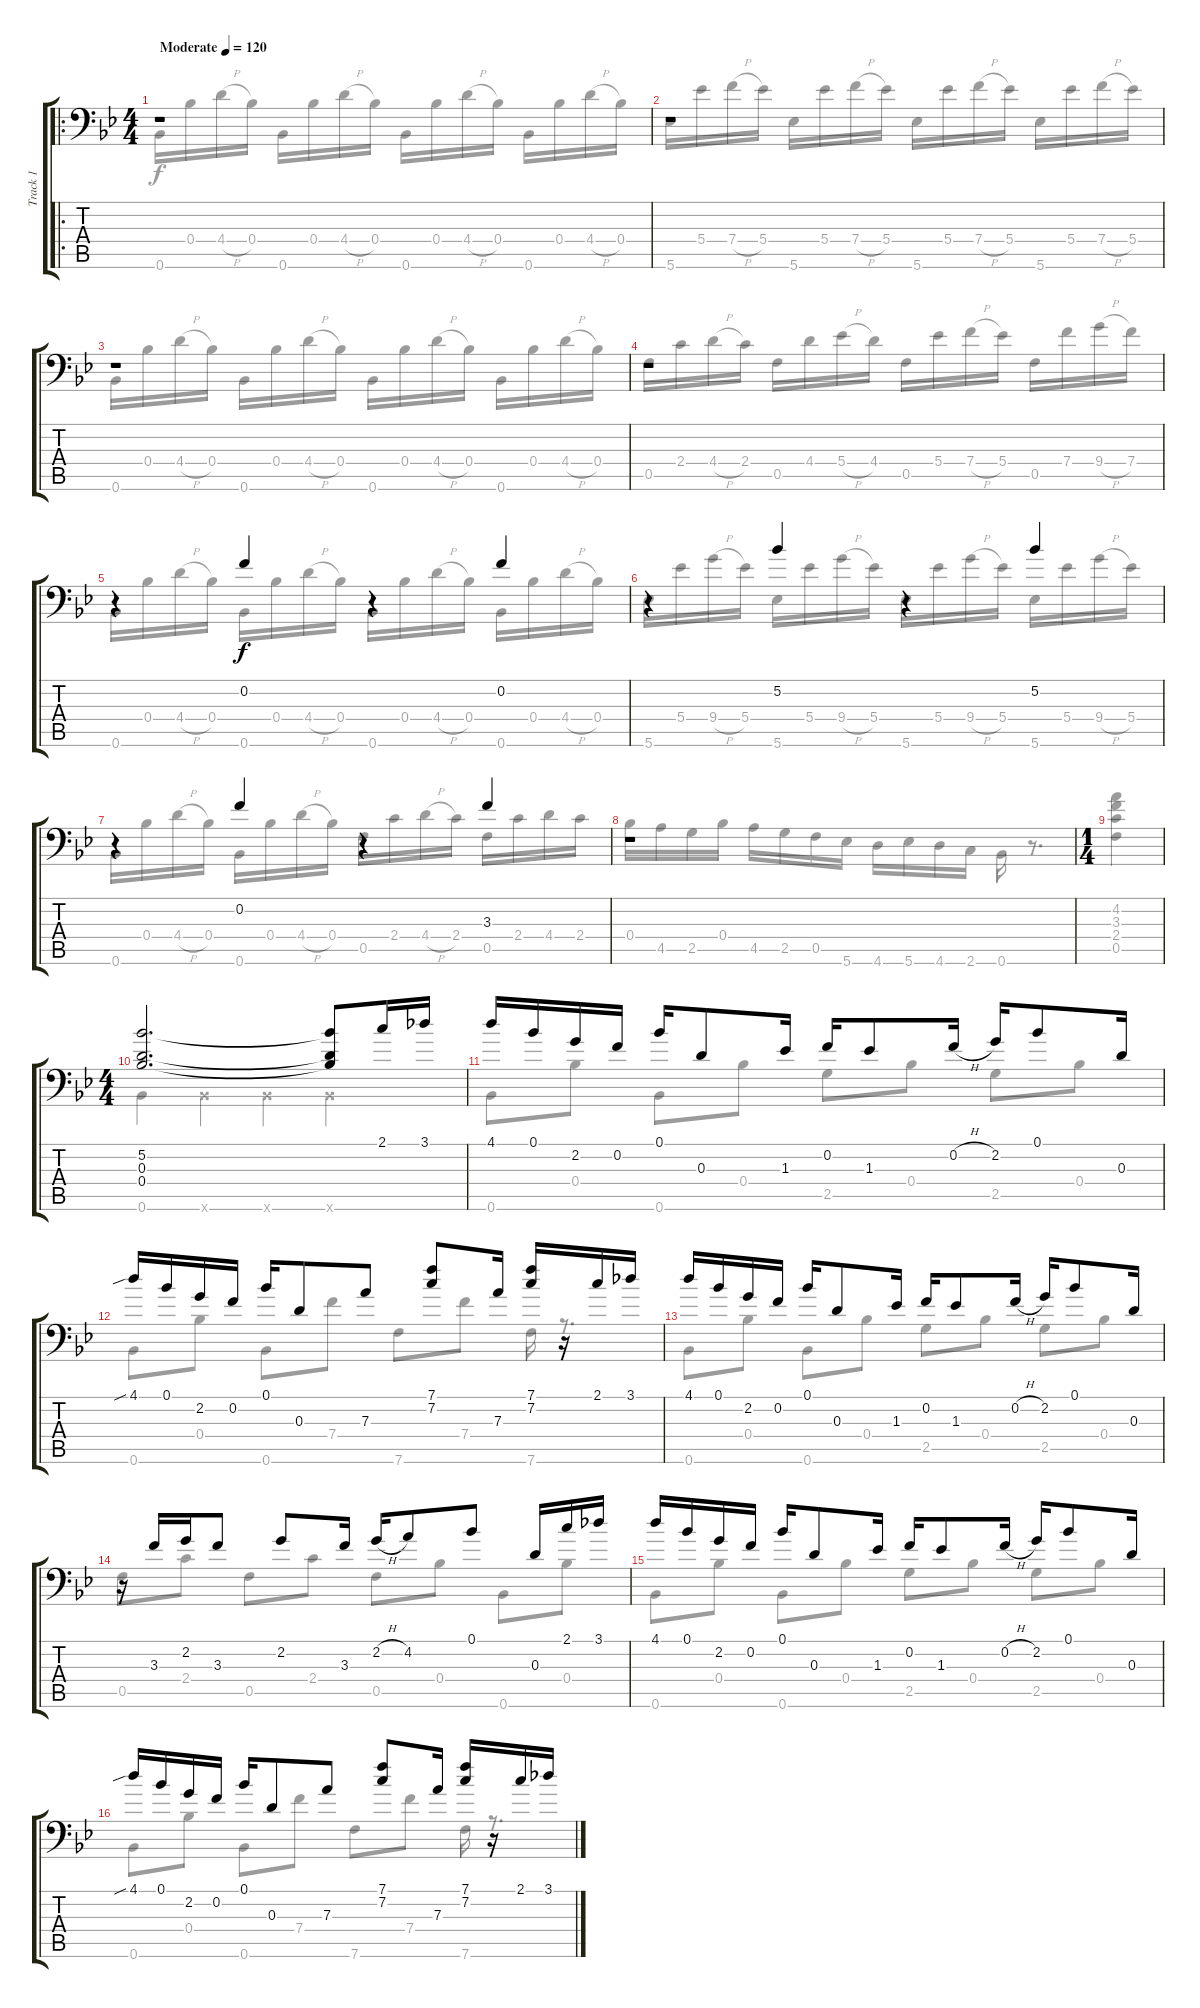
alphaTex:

\track ("Track 1" "Track 1") {instrument acousticguitarsteel}
\staff {score tabs}
\tuning (Bb3 F3 D3 Bb2 F2 Bb1) {hide}
\voice
\ro
\ts (4 4)
\tempo (120 "Moderate")
\clef f4
\ks bb
r.1{dy f instrument acousticguitarsteel} |
r.1 |
r.1 |
r.1 |
r.4 0.2.4 r.4 0.2.4 |
r.4 5.2.4 r.4 5.2.4 |
r.4 0.2.4 r.4 3.3.4 |
r.1 |
\ts (1 4)
|
\ts (4 4)
(5.2 0.3 0.4).2{d} (5.2{t} 0.3{t} 0.4{t}).8 2.1.16 3.1.16 |
4.1.16 0.1.16 2.2.16 0.2.16 0.1.16 0.3.8 1.3.16 0.2.16 1.3.8 0.2{h}.16 2.2.16 0.1.8 0.3.16 |
4.1{sib}.16 0.1.16 2.2.16 0.2.16 0.1.16 0.3.8 7.3.8 (7.1 7.2).8 7.3.16 (7.1 7.2).16 r.16 2.1.16 3.1.16 |
4.1.16 0.1.16 2.2.16 0.2.16 0.1.16 0.3.8 1.3.16 0.2.16 1.3.8 0.2{h}.16 2.2.16 0.1.8 0.3.16 |
r.16 3.3.16 2.2.16 3.3.8 2.2.8 3.3.16 2.2{h}.16 4.2.8 0.1.8 0.3.16 2.1.16 3.1.16 |
4.1.16 0.1.16 2.2.16 0.2.16 0.1.16 0.3.8 1.3.16 0.2.16 1.3.8 0.2{h}.16 2.2.16 0.1.8 0.3.16 |
4.1{sib}.16 0.1.16 2.2.16 0.2.16 0.1.16 0.3.8 7.3.8 (7.1 7.2).8 7.3.16 (7.1 7.2).16 r.16 2.1.16 3.1.16
\voice
\clef f4
\ottava regular
\simile none
\ks bb
0.6.16{dy f} 0.4.16 4.4{h}.16 0.4.16 0.6.16 0.4.16 4.4{h}.16 0.4.16 0.6.16 0.4.16 4.4{h}.16 0.4.16 0.6.16 0.4.16 4.4{h}.16 0.4.16 |
5.6.16 5.4.16 7.4{h}.16 5.4.16 5.6.16 5.4.16 7.4{h}.16 5.4.16 5.6.16 5.4.16 7.4{h}.16 5.4.16 5.6.16 5.4.16 7.4{h}.16 5.4.16 |
0.6.16 0.4.16 4.4{h}.16 0.4.16 0.6.16 0.4.16 4.4{h}.16 0.4.16 0.6.16 0.4.16 4.4{h}.16 0.4.16 0.6.16 0.4.16 4.4{h}.16 0.4.16 |
0.5.16 2.4.16 4.4{h}.16 2.4.16 0.5.16 4.4.16 5.4{h}.16 4.4.16 0.5.16 5.4.16 7.4{h}.16 5.4.16 0.5.16 7.4.16 9.4{h}.16 7.4.16 |
0.6.16 0.4.16 4.4{h}.16 0.4.16 0.6.16 0.4.16 4.4{h}.16 0.4.16 0.6.16 0.4.16 4.4{h}.16 0.4.16 0.6.16 0.4.16 4.4{h}.16 0.4.16 |
5.6.16 5.4.16 9.4{h}.16 5.4.16 5.6.16 5.4.16 9.4{h}.16 5.4.16 5.6.16 5.4.16 9.4{h}.16 5.4.16 5.6.16 5.4.16 9.4{h}.16 5.4.16 |
0.6.16 0.4.16 4.4{h}.16 0.4.16 0.6.16 0.4.16 4.4{h}.16 0.4.16 0.5.16 2.4.16 4.4{h}.16 2.4.16 0.5.16 2.4.16 4.4.16 2.4.16 |
0.4.16 4.5.16 2.5.16 0.4.16 4.5.16 2.5.16 0.5.16 5.6.16 4.6.16 5.6.16 4.6.16 2.6.16 0.6.16 r.8{d} |
(4.2 3.3 2.4 0.5).4 |
0.6.4 0.6{x}.4 0.6{x}.4 0.6{x}.4 |
0.6.8 0.4.8 0.6.8 0.4.8 2.5.8 0.4.8 2.5.8 0.4.8 |
0.6.8 0.4.8 0.6.8 7.4.8 7.6.8 7.4.8 7.6.16 r.8{d} |
0.6.8 0.4.8 0.6.8 0.4.8 2.5.8 0.4.8 2.5.8 0.4.8 |
0.5.8 2.4.8 0.5.8 2.4.8 0.5.8 0.4.8 0.6.8 0.4.8 |
0.6.8 0.4.8 0.6.8 0.4.8 2.5.8 0.4.8 2.5.8 0.4.8 |
0.6.8 0.4.8 0.6.8 7.4.8 7.6.8 7.4.8 7.6.16 r.8{d}
